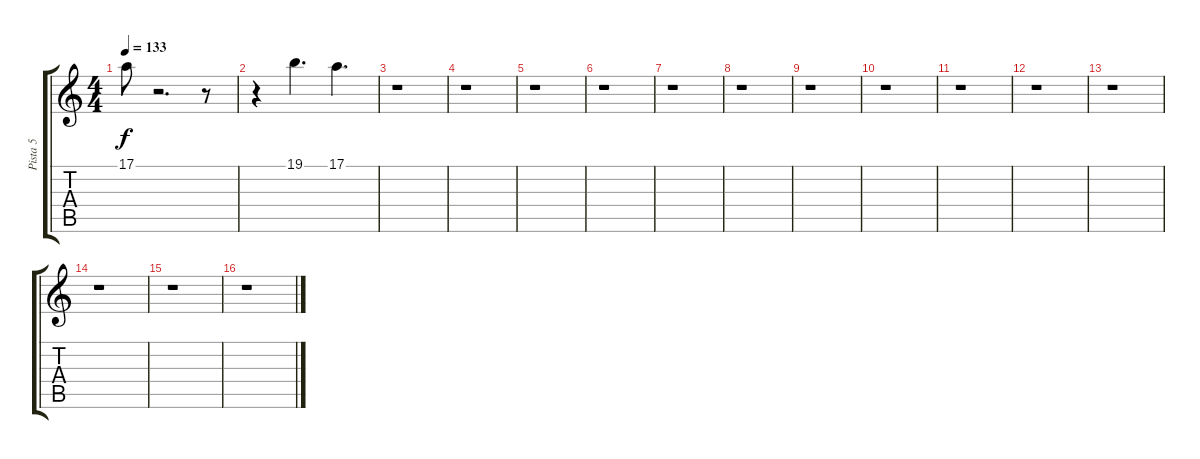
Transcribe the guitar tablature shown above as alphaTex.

\track ("Pista 5" "Pista 5") {instrument acousticgrandpiano}
\staff {score tabs}
\tuning (E4 B3 G3 D3 A2 E2) {hide}
\ts (4 4)
\tempo 133
\clef g2
\ks c
17.1.8{dy f} r.2{d} r.8 |
r.4 19.1.4{d} 17.1.4{d} |
r.1 |
r.1 |
r.1 |
r.1 |
r.1 |
r.1 |
r.1 |
r.1 |
r.1 |
r.1 |
r.1 |
r.1 |
r.1 |
r.1
